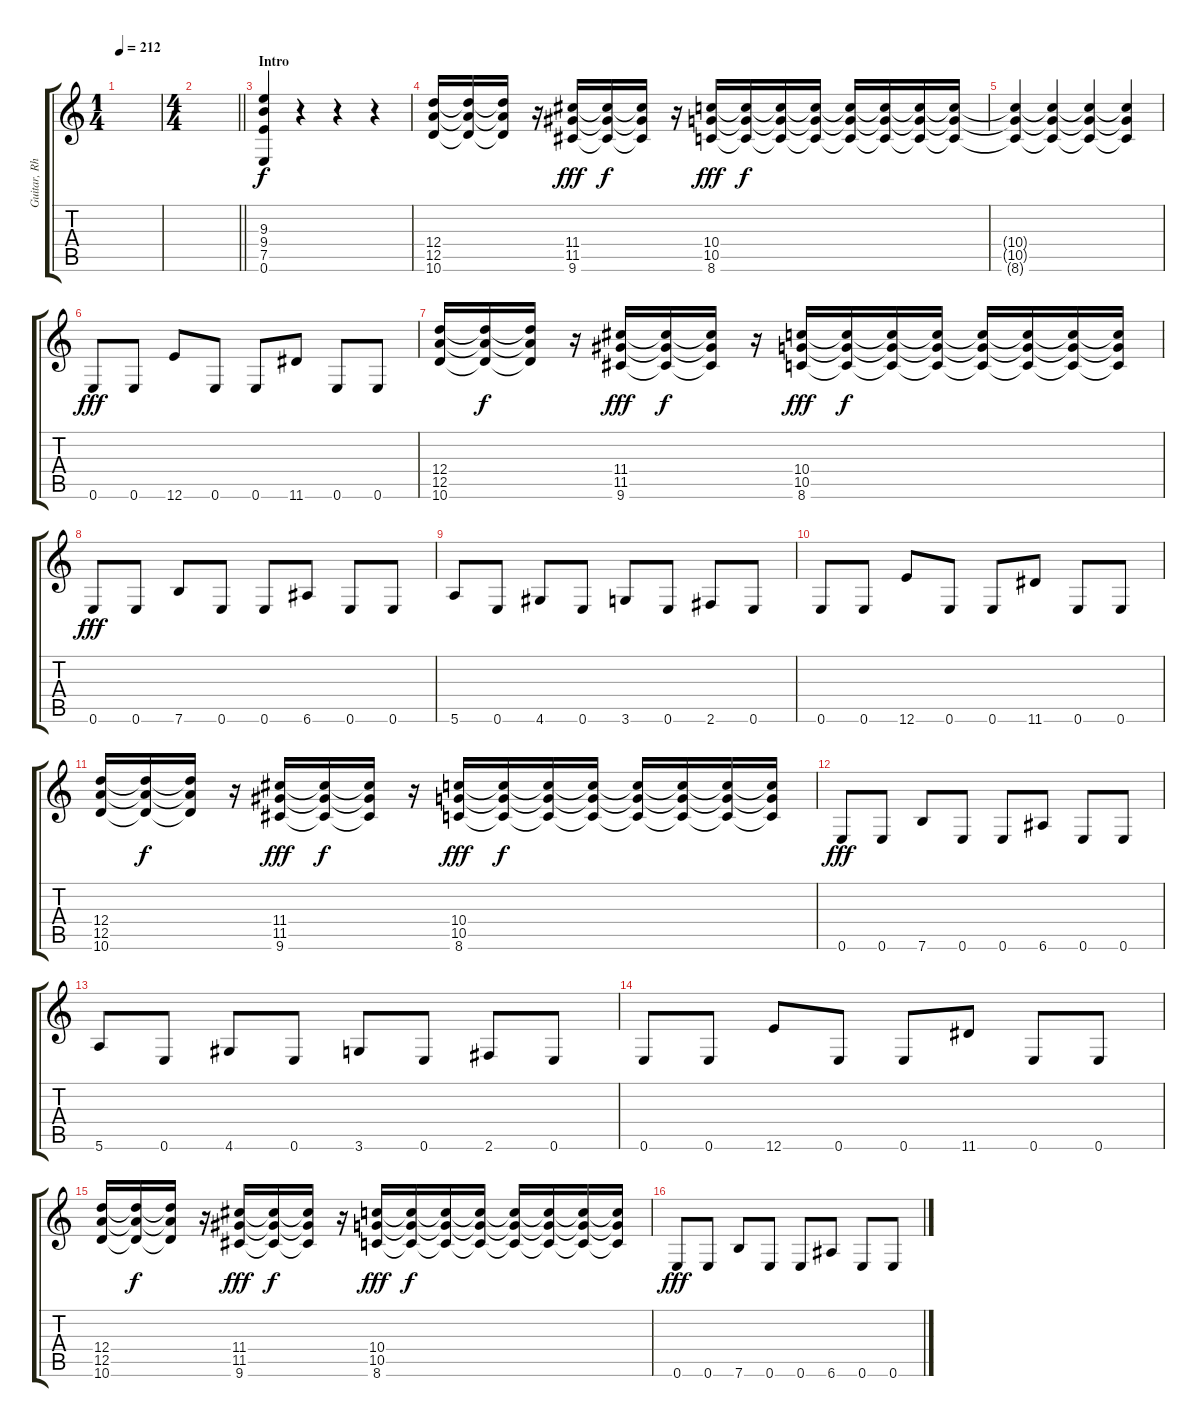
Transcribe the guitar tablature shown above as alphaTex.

\track ("Guitar, Rhythm (Hetfield)" "Guitar, Rh") {instrument distortionguitar}
\staff {score tabs}
\tuning (E4 B3 G3 D3 A2 E2) {hide}
\ts (1 4)
\tempo 212
\clef g2
\ks c
|
\ts (4 4)
\barLineRight lightlight
|
\section ("" "Intro")
(9.3 9.4 7.5 0.6).4 r.4 r.4 r.4 |
(12.4 12.5 10.6).16 (12.4{t} 12.5{t} 10.6{t}).16{dy f} (12.4{t} 12.5{t} 10.6{t}).16 r.16 (11.4 11.5 9.6).16{dy fff} (11.4{t} 11.5{t} 9.6{t}).16{dy f} (11.4{t} 11.5{t} 9.6{t}).16 r.16 (10.4 10.5 8.6).16{dy fff} (10.4{t} 10.5{t} 8.6{t}).16{dy f} (10.4{t} 10.5{t} 8.6{t}).16 (10.4{t} 10.5{t} 8.6{t}).16 (10.4{t} 10.5{t} 8.6{t}).16 (10.4{t} 10.5{t} 8.6{t}).16 (10.4{t} 10.5{t} 8.6{t}).16 (10.4{t} 10.5{t} 8.6{t}).16 |
(10.4{t} 10.5{t} 8.6{t}).4 (10.4{t} 10.5{t} 8.6{t}).4 (10.4{t} 10.5{t} 8.6{t}).4 (10.4{t} 10.5{t} 8.6{t}).4 |
0.6.8{dy fff} 0.6.8 12.6.8 0.6.8 0.6.8 11.6.8 0.6.8 0.6.8 |
(12.4 12.5 10.6).16 (12.4{t} 12.5{t} 10.6{t}).16{dy f} (12.4{t} 12.5{t} 10.6{t}).16 r.16 (11.4 11.5 9.6).16{dy fff} (11.4{t} 11.5{t} 9.6{t}).16{dy f} (11.4{t} 11.5{t} 9.6{t}).16 r.16 (10.4 10.5 8.6).16{dy fff} (10.4{t} 10.5{t} 8.6{t}).16{dy f} (10.4{t} 10.5{t} 8.6{t}).16 (10.4{t} 10.5{t} 8.6{t}).16 (10.4{t} 10.5{t} 8.6{t}).16 (10.4{t} 10.5{t} 8.6{t}).16 (10.4{t} 10.5{t} 8.6{t}).16 (10.4{t} 10.5{t} 8.6{t}).16 |
0.6.8{dy fff} 0.6.8 7.6.8 0.6.8 0.6.8 6.6.8 0.6.8 0.6.8 |
5.6.8 0.6.8 4.6.8 0.6.8 3.6.8 0.6.8 2.6.8 0.6.8 |
0.6.8 0.6.8 12.6.8 0.6.8 0.6.8 11.6.8 0.6.8 0.6.8 |
(12.4 12.5 10.6).16 (12.4{t} 12.5{t} 10.6{t}).16{dy f} (12.4{t} 12.5{t} 10.6{t}).16 r.16 (11.4 11.5 9.6).16{dy fff} (11.4{t} 11.5{t} 9.6{t}).16{dy f} (11.4{t} 11.5{t} 9.6{t}).16 r.16 (10.4 10.5 8.6).16{dy fff} (10.4{t} 10.5{t} 8.6{t}).16{dy f} (10.4{t} 10.5{t} 8.6{t}).16 (10.4{t} 10.5{t} 8.6{t}).16 (10.4{t} 10.5{t} 8.6{t}).16 (10.4{t} 10.5{t} 8.6{t}).16 (10.4{t} 10.5{t} 8.6{t}).16 (10.4{t} 10.5{t} 8.6{t}).16 |
0.6.8{dy fff} 0.6.8 7.6.8 0.6.8 0.6.8 6.6.8 0.6.8 0.6.8 |
5.6.8 0.6.8 4.6.8 0.6.8 3.6.8 0.6.8 2.6.8 0.6.8 |
0.6.8 0.6.8 12.6.8 0.6.8 0.6.8 11.6.8 0.6.8 0.6.8 |
(12.4 12.5 10.6).16 (12.4{t} 12.5{t} 10.6{t}).16{dy f} (12.4{t} 12.5{t} 10.6{t}).16 r.16 (11.4 11.5 9.6).16{dy fff} (11.4{t} 11.5{t} 9.6{t}).16{dy f} (11.4{t} 11.5{t} 9.6{t}).16 r.16 (10.4 10.5 8.6).16{dy fff} (10.4{t} 10.5{t} 8.6{t}).16{dy f} (10.4{t} 10.5{t} 8.6{t}).16 (10.4{t} 10.5{t} 8.6{t}).16 (10.4{t} 10.5{t} 8.6{t}).16 (10.4{t} 10.5{t} 8.6{t}).16 (10.4{t} 10.5{t} 8.6{t}).16 (10.4{t} 10.5{t} 8.6{t}).16 |
0.6.8{dy fff} 0.6.8 7.6.8 0.6.8 0.6.8 6.6.8 0.6.8 0.6.8
